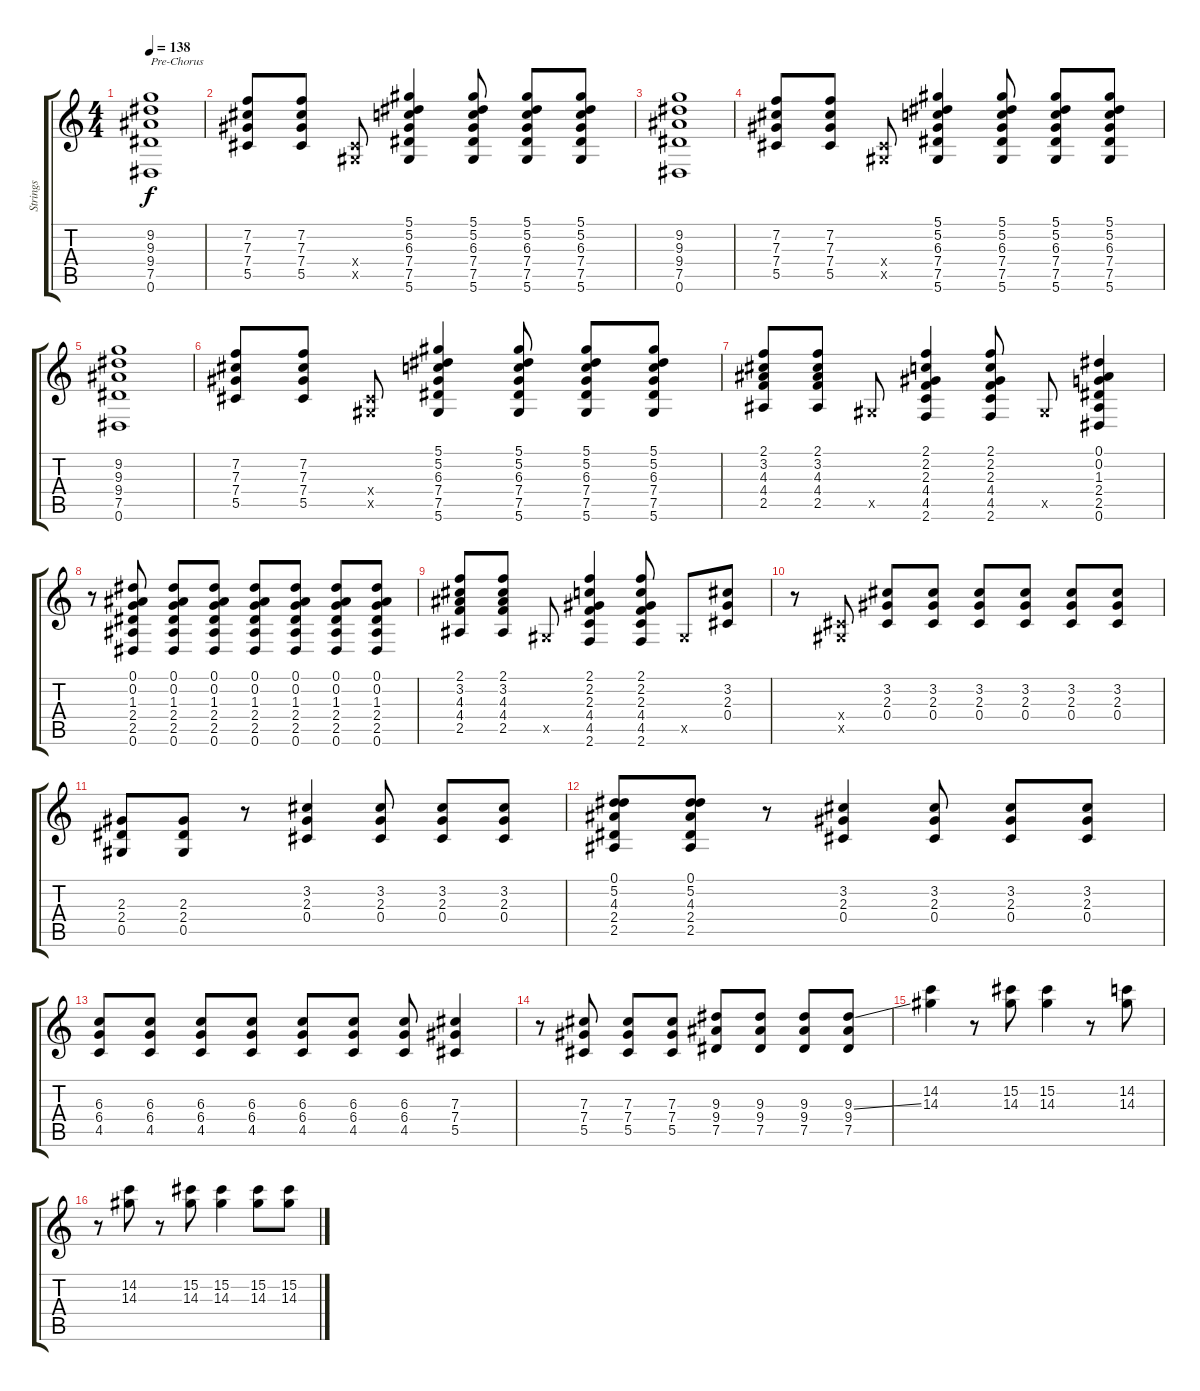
\track ("Strings" "Strings") {instrument overdrivenguitar}
\staff {score tabs}
\tuning (Eb4 Bb3 Gb3 Db3 Ab2 Eb2) {hide}
\ts (4 4)
\tempo 138
\clef g2
\ks c
(9.2 9.3 9.4 7.5 0.6).1{txt "Pre-Chorus" dy f} |
(7.2 7.3 7.4 5.5).8 (7.2 7.3 7.4 5.5).8 (0.4{x} 0.5{x}).8 (5.1 5.2 6.3 7.4 7.5 5.6).4 (5.1 5.2 6.3 7.4 7.5 5.6).8 (5.1 5.2 6.3 7.4 7.5 5.6).8 (5.1 5.2 6.3 7.4 7.5 5.6).8 |
(9.2 9.3 9.4 7.5 0.6).1 |
(7.2 7.3 7.4 5.5).8 (7.2 7.3 7.4 5.5).8 (0.4{x} 0.5{x}).8 (5.1 5.2 6.3 7.4 7.5 5.6).4 (5.1 5.2 6.3 7.4 7.5 5.6).8 (5.1 5.2 6.3 7.4 7.5 5.6).8 (5.1 5.2 6.3 7.4 7.5 5.6).8 |
(9.2 9.3 9.4 7.5 0.6).1 |
(7.2 7.3 7.4 5.5).8 (7.2 7.3 7.4 5.5).8 (0.4{x} 0.5{x}).8 (5.1 5.2 6.3 7.4 7.5 5.6).4 (5.1 5.2 6.3 7.4 7.5 5.6).8 (5.1 5.2 6.3 7.4 7.5 5.6).8 (5.1 5.2 6.3 7.4 7.5 5.6).8 |
(2.1 3.2 4.3 4.4 2.5).8 (2.1 3.2 4.3 4.4 2.5).8 0.5{x}.8 (2.1 2.2 2.3 4.4 4.5 2.6).4 (2.1 2.2 2.3 4.4 4.5 2.6).8 0.5{x}.8 (0.1 0.2 1.3 2.4 2.5 0.6).4 |
r.8 (0.1 0.2 1.3 2.4 2.5 0.6).8 (0.1 0.2 1.3 2.4 2.5 0.6).8 (0.1 0.2 1.3 2.4 2.5 0.6).8 (0.1 0.2 1.3 2.4 2.5 0.6).8 (0.1 0.2 1.3 2.4 2.5 0.6).8 (0.1 0.2 1.3 2.4 2.5 0.6).8 (0.1 0.2 1.3 2.4 2.5 0.6).8 |
(2.1 3.2 4.3 4.4 2.5).8 (2.1 3.2 4.3 4.4 2.5).8 0.5{x}.8 (2.1 2.2 2.3 4.4 4.5 2.6).4 (2.1 2.2 2.3 4.4 4.5 2.6).8 0.5{x}.8 (3.2 2.3 0.4).8 |
r.8 (0.4{x} 0.5{x}).8 (3.2 2.3 0.4).8 (3.2 2.3 0.4).8 (3.2 2.3 0.4).8 (3.2 2.3 0.4).8 (3.2 2.3 0.4).8 (3.2 2.3 0.4).8 |
(2.3 2.4 0.5).8 (2.3 2.4 0.5).8 r.8 (3.2 2.3 0.4).4 (3.2 2.3 0.4).8 (3.2 2.3 0.4).8 (3.2 2.3 0.4).8 |
(0.1 5.2 4.3 2.4 2.5).8 (0.1 5.2 4.3 2.4 2.5).8 r.8 (3.2 2.3 0.4).4 (3.2 2.3 0.4).8 (3.2 2.3 0.4).8 (3.2 2.3 0.4).8 |
(6.3 6.4 4.5).8 (6.3 6.4 4.5).8 (6.3 6.4 4.5).8 (6.3 6.4 4.5).8 (6.3 6.4 4.5).8 (6.3 6.4 4.5).8 (6.3 6.4 4.5).8 (7.3 7.4 5.5).4 |
r.8 (7.3 7.4 5.5).8 (7.3 7.4 5.5).8 (7.3 7.4 5.5).8 (9.3 9.4 7.5).8 (9.3 9.4 7.5).8 (9.3 9.4 7.5).8 (9.3{ss} 9.4 7.5).8 |
(14.2 14.3).4 r.8 (15.2 14.3).8 (15.2 14.3).4 r.8 (14.2 14.3).8 |
r.8 (14.2 14.3).8 r.8 (15.2 14.3).8 (15.2 14.3).4 (15.2 14.3).8 (15.2 14.3).8
